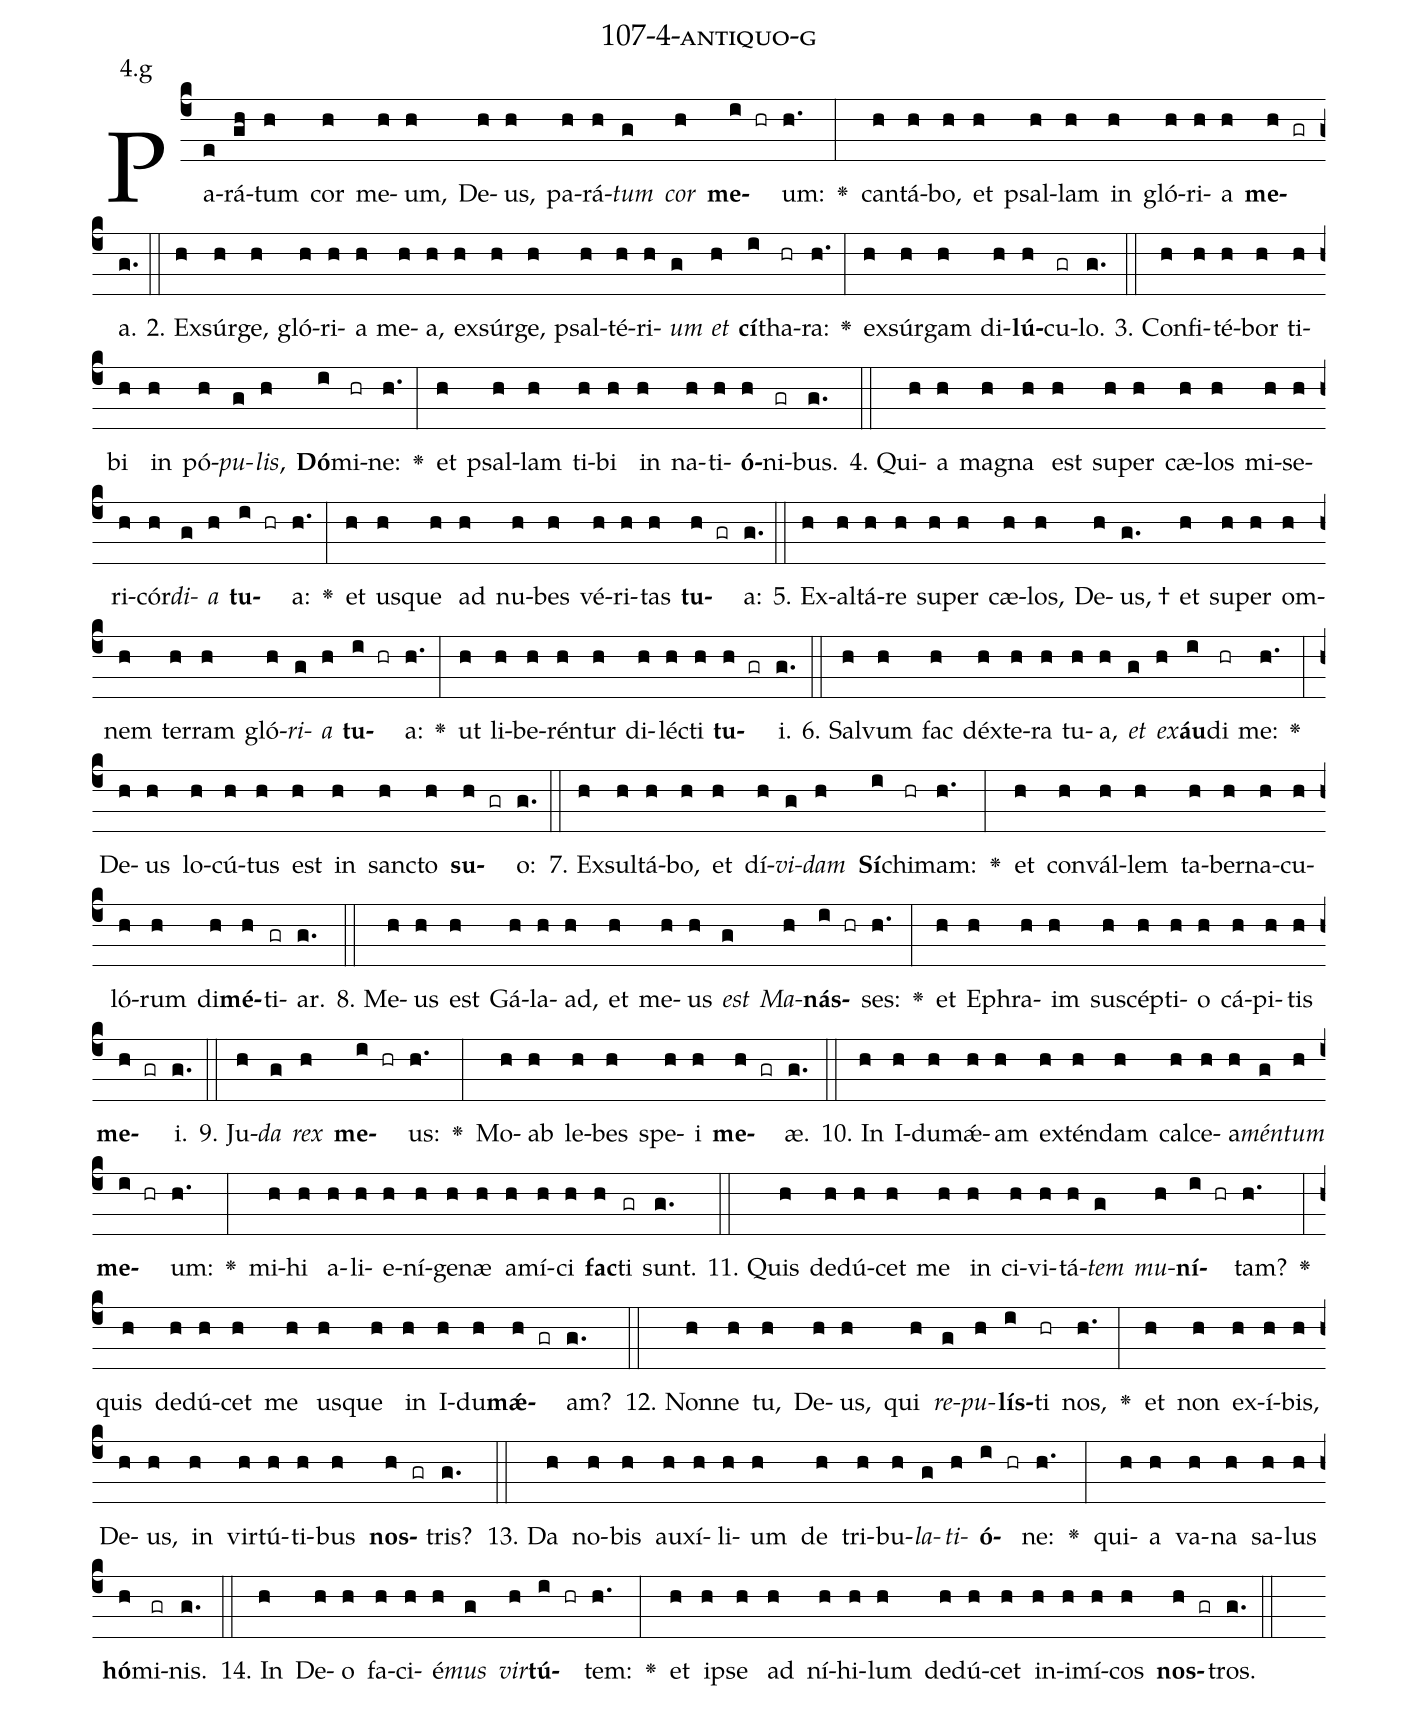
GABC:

name: 107-4-antiquo-g;
annotation: 4.g;
%%
(c4)Pa(e)rá(gh)tum(h) cor(h) me(h)um,(h) De(h)us,(h) pa(h)rá(h)<i>tum</i>(g) <i>cor</i>(h) <b>me</b>(i hr)um:(h.) <v>\greheightstar</v>(:) can(h)tá(h)bo,(h) et(h) psal(h)lam(h) in(h) gló(h)ri(h)a(h) <b>me</b>(h gr)a.(g.) (::)
2. Ex(h)súr(h)ge,(h) gló(h)ri(h)a(h) me(h)a,(h) ex(h)súr(h)ge,(h) psal(h)té(h)ri(h)<i>um</i>(g) <i>et</i>(h) <b>cí</b>(i)tha(hr)ra:(h.) <v>\greheightstar</v>(:) ex(h)súr(h)gam(h) di(h)<b>lú</b>(h)cu(gr)lo.(g.) (::)
3. Con(h)fi(h)té(h)bor(h) ti(h)bi(h) in(h) pó(h)<i>pu</i>(g)<i>lis</i>,(h) <b>Dó</b>(i)mi(hr)ne:(h.) <v>\greheightstar</v>(:) et(h) psal(h)lam(h) ti(h)bi(h) in(h) na(h)ti(h)<b>ó</b>(h)ni(gr)bus.(g.) (::)
4. Qui(h)a(h) ma(h)gna(h) est(h) su(h)per(h) cæ(h)los(h) mi(h)se(h)ri(h)cór(h)<i>di</i>(g)<i>a</i>(h) <b>tu</b>(i hr)a:(h.) <v>\greheightstar</v>(:) et(h) us(h)que(h) ad(h) nu(h)bes(h) vé(h)ri(h)tas(h) <b>tu</b>(h gr)a:(g.) (::)
5. Ex(h)al(h)tá(h)re(h) su(h)per(h) cæ(h)los,(h) De(h)us, †(g.) et(h) su(h)per(h) om(h)nem(h) ter(h)ram(h) gló(h)<i>ri</i>(g)<i>a</i>(h) <b>tu</b>(i hr)a:(h.) <v>\greheightstar</v>(:) ut(h) li(h)be(h)rén(h)tur(h) di(h)léc(h)ti(h) <b>tu</b>(h gr)i.(g.) (::)
6. Sal(h)vum(h) fac(h) déx(h)te(h)ra(h) tu(h)a,(h) <i>et</i>(g) <i>ex</i>(h)<b>áu</b>(i)di(hr) me:(h.) <v>\greheightstar</v>(:) De(h)us(h) lo(h)cú(h)tus(h) est(h) in(h) sanc(h)to(h) <b>su</b>(h gr)o:(g.) (::)
7. Ex(h)sul(h)tá(h)bo,(h) et(h) dí(h)<i>vi</i>(g)<i>dam</i>(h) <b>Sí</b>(i)chi(hr)mam:(h.) <v>\greheightstar</v>(:) et(h) con(h)vál(h)lem(h) ta(h)ber(h)na(h)cu(h)ló(h)rum(h) di(h)<b>mé</b>(h)ti(gr)ar.(g.) (::)
8. Me(h)us(h) est(h) Gá(h)la(h)ad,(h) et(h) me(h)us(h) <i>est</i>(g) <i>Ma</i>(h)<b>nás</b>(i hr)ses:(h.) <v>\greheightstar</v>(:) et(h) E(h)phra(h)im(h) su(h)scép(h)ti(h)o(h) cá(h)pi(h)tis(h) <b>me</b>(h gr)i.(g.) (::)
9. Ju(h)<i>da</i>(g) <i>rex</i>(h) <b>me</b>(i hr)us:(h.) <v>\greheightstar</v>(:) Mo(h)ab(h) le(h)bes(h) spe(h)i(h) <b>me</b>(h gr)æ.(g.) (::)
10. In(h) I(h)du(h)mǽ(h)am(h) ex(h)tén(h)dam(h) cal(h)ce(h)a(h)<i>mén</i>(g)<i>tum</i>(h) <b>me</b>(i hr)um:(h.) <v>\greheightstar</v>(:) mi(h)hi(h) a(h)li(h)e(h)ní(h)ge(h)næ(h) a(h)mí(h)ci(h) <b>fac</b>(h)ti(gr) sunt.(g.) (::)
11. Quis(h) de(h)dú(h)cet(h) me(h) in(h) ci(h)vi(h)tá(h)<i>tem</i>(g) <i>mu</i>(h)<b>ní</b>(i hr)tam?(h.) <v>\greheightstar</v>(:) quis(h) de(h)dú(h)cet(h) me(h) us(h)que(h) in(h) I(h)du(h)<b>mǽ</b>(h gr)am?(g.) (::)
12. Non(h)ne(h) tu,(h) De(h)us,(h) qui(h) <i>re</i>(g)<i>pu</i>(h)<b>lís</b>(i)ti(hr) nos,(h.) <v>\greheightstar</v>(:) et(h) non(h) ex(h)í(h)bis,(h) De(h)us,(h) in(h) vir(h)tú(h)ti(h)bus(h) <b>nos</b>(h gr)tris?(g.) (::)
13. Da(h) no(h)bis(h) au(h)xí(h)li(h)um(h) de(h) tri(h)bu(h)<i>la</i>(g)<i>ti</i>(h)<b>ó</b>(i hr)ne:(h.) <v>\greheightstar</v>(:) qui(h)a(h) va(h)na(h) sa(h)lus(h) <b>hó</b>(h)mi(gr)nis.(g.) (::)
14. In(h) De(h)o(h) fa(h)ci(h)é(h)<i>mus</i>(g) <i>vir</i>(h)<b>tú</b>(i hr)tem:(h.) <v>\greheightstar</v>(:) et(h) ip(h)se(h) ad(h) ní(h)hi(h)lum(h) de(h)dú(h)cet(h) in(h)i(h)mí(h)cos(h) <b>nos</b>(h gr)tros.(g.) (::)
